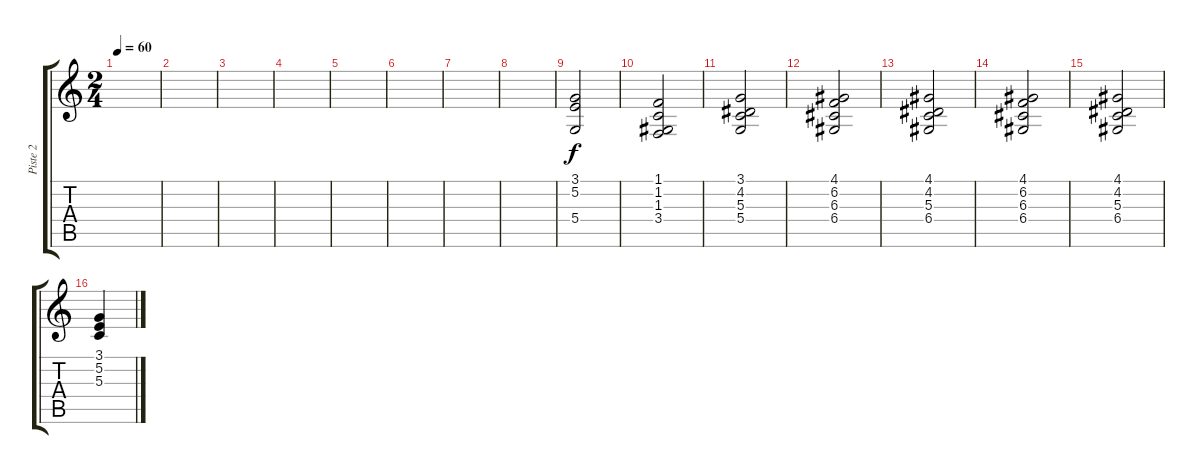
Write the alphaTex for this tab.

\track ("Piste 2" "Piste 2") {instrument accordion}
\staff {score tabs}
\tuning (E4 B3 G3 D3 A2 E2) {hide}
\ts (2 4)
\tempo 60
\clef g2
\ks c
|
|
|
|
|
|
|
|
(3.1 5.2 5.4).2 |
(1.1 1.2 1.3 3.4).2 |
(3.1 4.2 5.3 5.4).2 |
(4.1 6.2 6.3 6.4).2 |
(4.1 4.2 5.3 6.4).2 |
(4.1 6.2 6.3 6.4).2 |
(4.1 4.2 5.3 6.4).2 |
(3.1 5.2 5.3).4
